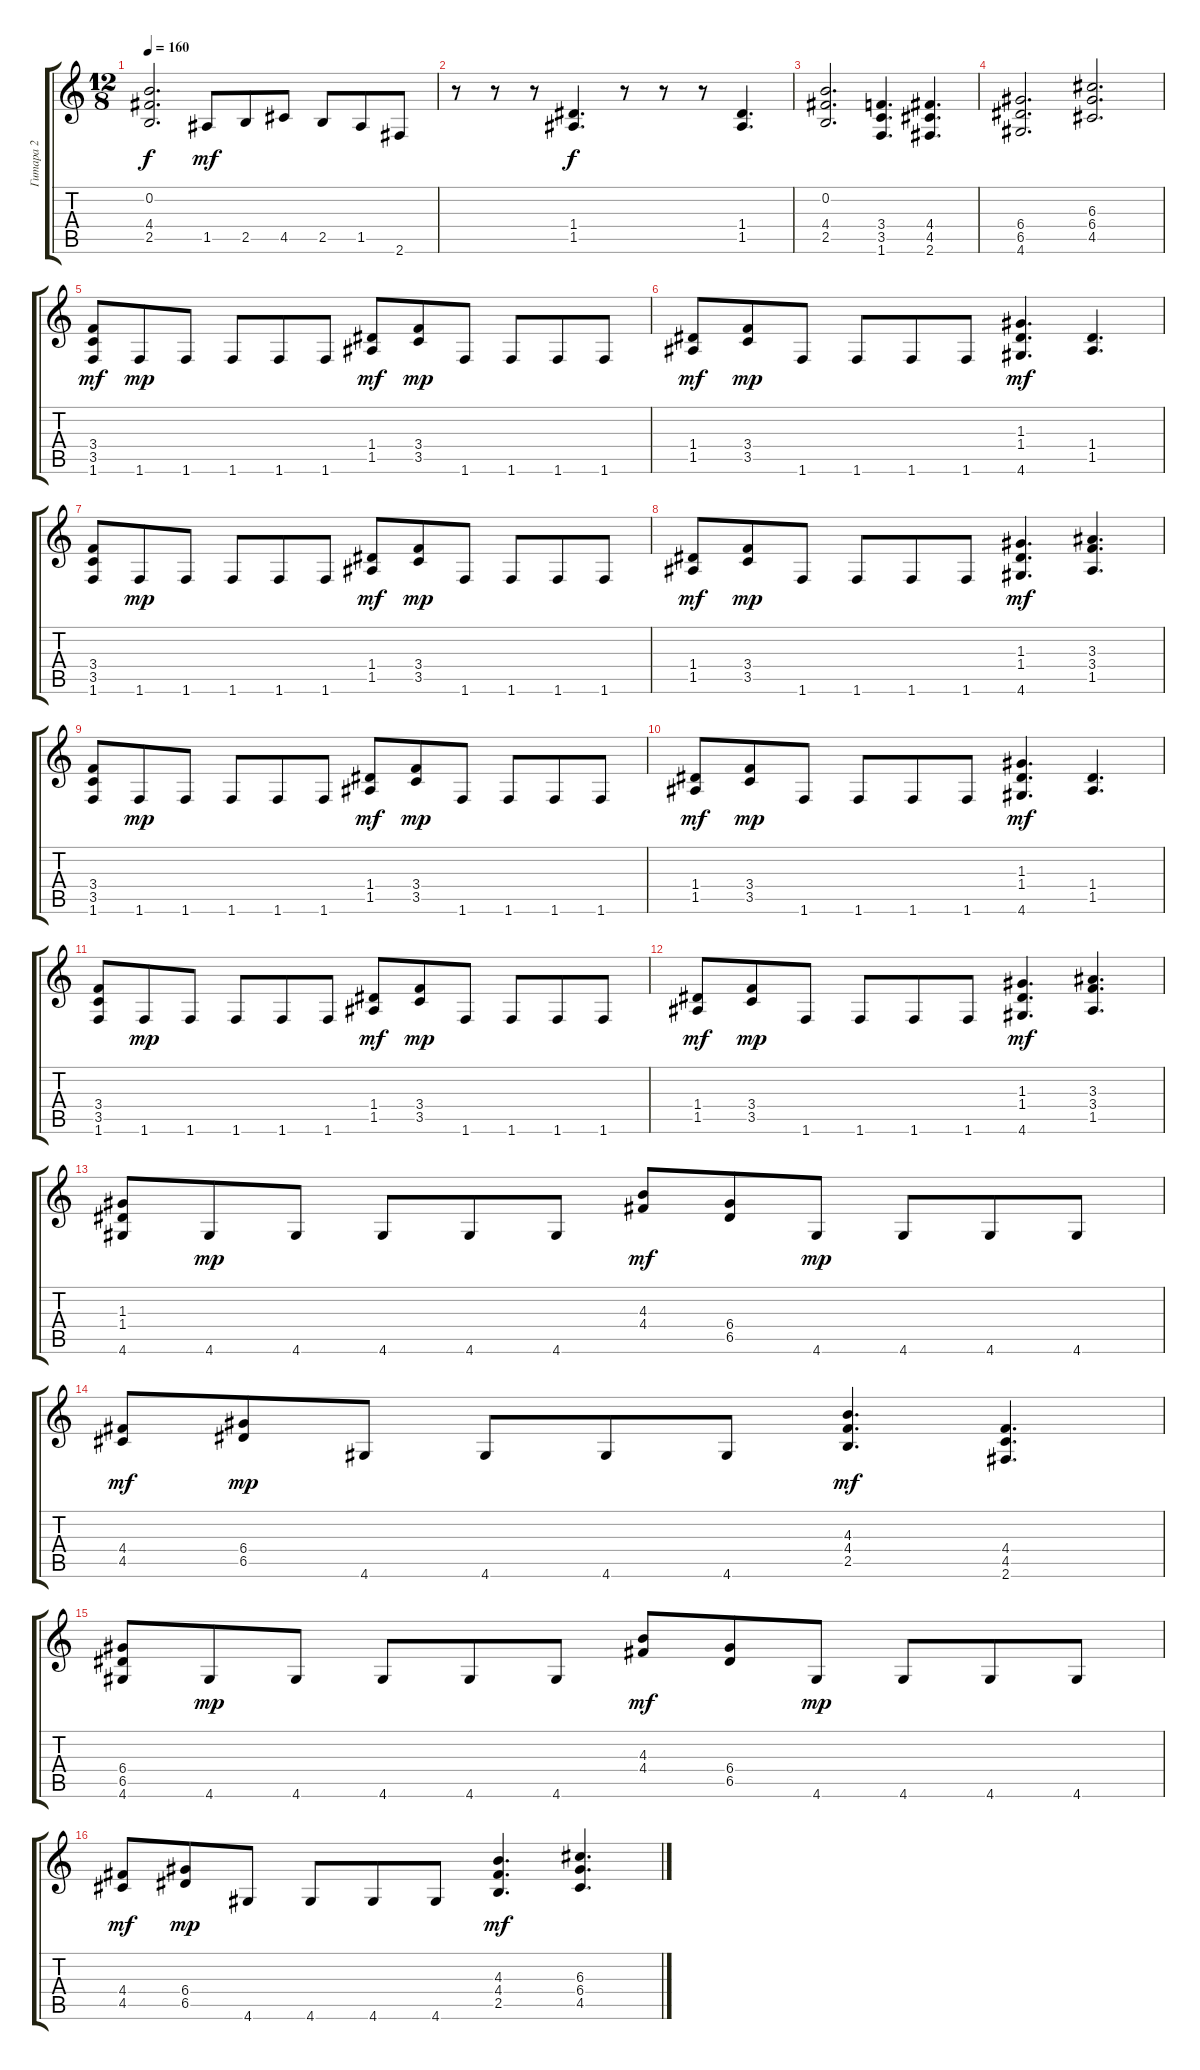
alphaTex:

\track ("Гитара 2" "Гитара 2") {instrument distortionguitar}
\staff {score tabs}
\tuning (E4 B3 G3 D3 A2 E2) {hide}
\ts (12 8)
\tempo 160
\clef g2
\ks c
(0.2 4.4 2.5).2{d dy f} 1.5.8{dy mf} 2.5.8 4.5.8 2.5.8 1.5.8 2.6.8 |
r.8 r.8 r.8 (1.4 1.5).4{d dy f} r.8 r.8 r.8 (1.4 1.5).4{d} |
(0.2 4.4 2.5).2{d} (3.4 3.5 1.6).4{d} (4.4 4.5 2.6).4{d} |
(6.4 6.5 4.6).2{d} (6.3 6.4 4.5).2{d} |
(3.4 3.5 1.6).8{dy mf} 1.6.8{dy mp} 1.6.8 1.6.8 1.6.8 1.6.8 (1.4 1.5).8{dy mf} (3.4 3.5).8{dy mp} 1.6.8 1.6.8 1.6.8 1.6.8 |
(1.4 1.5).8{dy mf} (3.4 3.5).8{dy mp} 1.6.8 1.6.8 1.6.8 1.6.8 (1.3 1.4 4.6).4{d dy mf} (1.4 1.5).4{d} |
(3.4 3.5 1.6).8 1.6.8{dy mp} 1.6.8 1.6.8 1.6.8 1.6.8 (1.4 1.5).8{dy mf} (3.4 3.5).8{dy mp} 1.6.8 1.6.8 1.6.8 1.6.8 |
(1.4 1.5).8{dy mf} (3.4 3.5).8{dy mp} 1.6.8 1.6.8 1.6.8 1.6.8 (1.3 1.4 4.6).4{d dy mf} (3.3 3.4 1.5).4{d} |
(3.4 3.5 1.6).8 1.6.8{dy mp} 1.6.8 1.6.8 1.6.8 1.6.8 (1.4 1.5).8{dy mf} (3.4 3.5).8{dy mp} 1.6.8 1.6.8 1.6.8 1.6.8 |
(1.4 1.5).8{dy mf} (3.4 3.5).8{dy mp} 1.6.8 1.6.8 1.6.8 1.6.8 (1.3 1.4 4.6).4{d dy mf} (1.4 1.5).4{d} |
(3.4 3.5 1.6).8 1.6.8{dy mp} 1.6.8 1.6.8 1.6.8 1.6.8 (1.4 1.5).8{dy mf} (3.4 3.5).8{dy mp} 1.6.8 1.6.8 1.6.8 1.6.8 |
(1.4 1.5).8{dy mf} (3.4 3.5).8{dy mp} 1.6.8 1.6.8 1.6.8 1.6.8 (1.3 1.4 4.6).4{d dy mf} (3.3 3.4 1.5).4{d} |
(1.3 1.4 4.6).8 4.6.8{dy mp} 4.6.8 4.6.8 4.6.8 4.6.8 (4.3 4.4).8{dy mf} (6.4 6.5).8 4.6.8{dy mp} 4.6.8 4.6.8 4.6.8 |
(4.4 4.5).8{dy mf} (6.4 6.5).8{dy mp} 4.6.8 4.6.8 4.6.8 4.6.8 (4.3 4.4 2.5).4{d dy mf} (4.4 4.5 2.6).4{d} |
(6.4 6.5 4.6).8 4.6.8{dy mp} 4.6.8 4.6.8 4.6.8 4.6.8 (4.3 4.4).8{dy mf} (6.4 6.5).8 4.6.8{dy mp} 4.6.8 4.6.8 4.6.8 |
(4.4 4.5).8{dy mf} (6.4 6.5).8{dy mp} 4.6.8 4.6.8 4.6.8 4.6.8 (4.3 4.4 2.5).4{d dy mf} (6.3 6.4 4.5).4{d}
